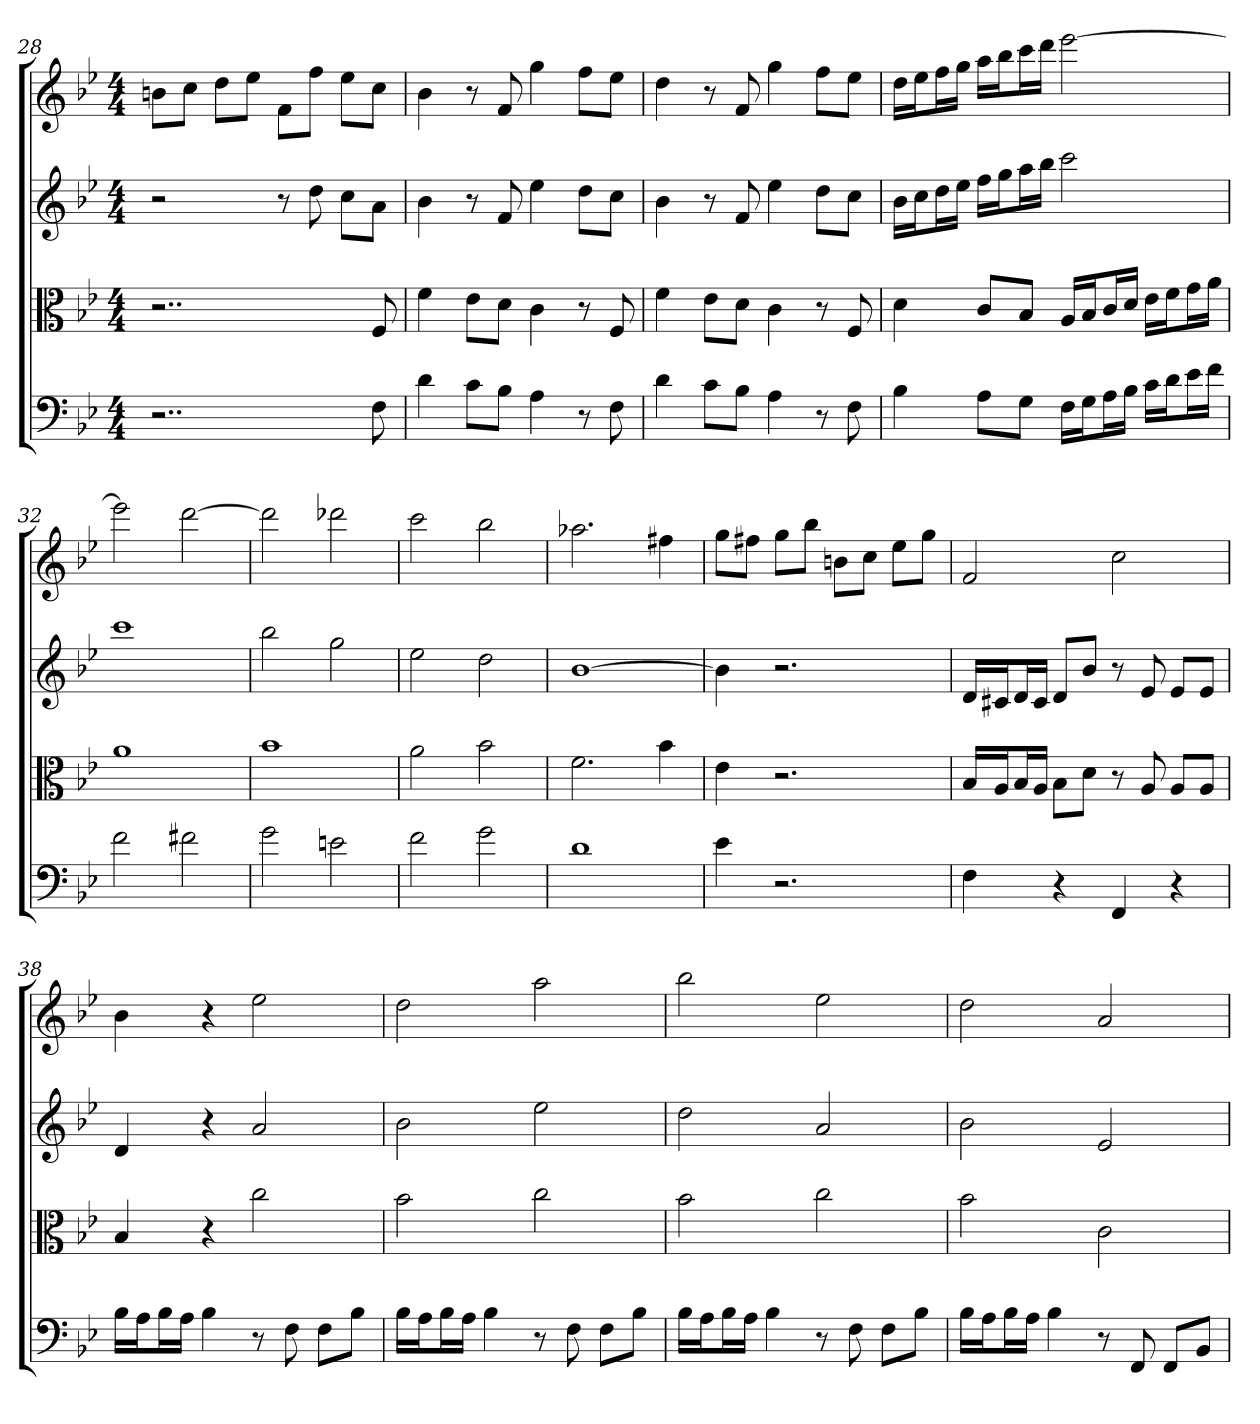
**kern	**kern	**kern	**kern
*part4	*part3	*part2	*part1
*staff4	*staff3	*staff2	*staff1
*clefF4	*clefC3	*	*
*k[b-e-]	*k[b-e-]	*k[b-e-]	*k[b-e-]
*g:	*g:	*g:	*g:
*M4/4	*M4/4	*M4/4	*M4/4
=28	=28	=28	=28
2..r	2..r	2r	8bnL
.	.	.	8ccJ
.	.	.	8ddL
.	.	.	8ee-J
.	.	8r	8fL
.	.	8dd	8ffJ
.	.	8ccL	8ee-L
8F	8F	8aJ	8ccJ
=29	=29	=29	=29
4d	4f	4b-	4b-
8c\L	8e-\L	8r	8r
8B-\J	8d\J	8f	8f
4A	4c	4ee-	4gg
8r	8r	8ddL	8ffL
8F	8F	8ccJ	8ee-J
=30	=30	=30	=30
4d	4f	4b-	4dd
8c\L	8e-\L	8r	8r
8B-\J	8d\J	8f	8f
4A	4c	4ee-	4gg
8r	8r	8ddL	8ffL
8F	8F	8ccJ	8ee-J
=31	=31	=31	=31
4B-	4d	16b-LL	16ddLL
.	.	16ccJ	16ee-J
.	.	16ddL	16ffL
.	.	16ee-JJ	16ggJJ
8A\L	8c/L	16ffLL	16aaLL
.	.	16ggJ	16bb-J
8G\J	8B-/J	16aaL	16cccL
.	.	16bb-JJ	16dddJJ
16F\LL	16A/LL	2ccc	[2eee-
16G\J	16B-/J	.	.
16A\L	16c/L	.	.
16B-\JJ	16d/JJ	.	.
16c\LL	16e-\LL	.	.
16d\J	16f\J	.	.
16e-\L	16g\L	.	.
16f\JJ	16a\JJ	.	.
=32	=32	=32	=32
2f	1a	1ccc	2eee-]
2f#X	.	.	[2ddd
=33	=33	=33	=33
2g	1b-	2bb-	2ddd]
2en	.	2gg	2ddd-X
=34	=34	=34	=34
2f	2a	2ee-	2ccc
2g	2b-	2dd	2bb-
=35	=35	=35	=35
1d	2.f	[1b-	2.aa-X
.	4b-	.	4ff#X
=36	=36	=36	=36
4e-	4e-	4b-]	8ggL
.	.	.	8ff#XJ
2.r	2.r	2.r	8ggL
.	.	.	8bb-J
.	.	.	8bnL
.	.	.	8ccJ
.	.	.	8ee-L
.	.	.	8ggJ
=37	=37	=37	=37
4F	16B-/LL	16dLL	2f
.	16A/J	16c#XJ	.
.	16B-/L	16dL	.
.	16A/JJ	16c#JJ	.
4r	8B-\L	8dL	.
.	8d\J	8b-J	.
4FF	8r	8r	2cc
.	8A	8e-	.
4r	8A/L	8e-L	.
.	8A/J	8e-J	.
=38	=38	=38	=38
16B-\LL	4B-	4d	4b-
16A\J	.	.	.
16B-\L	.	.	.
16A\JJ	.	.	.
4B-	4r	4r	4r
8r	2cc	2a	2ee-
8F	.	.	.
8F\L	.	.	.
8B-\J	.	.	.
=39	=39	=39	=39
16B-\LL	2b-	2b-	2dd
16A\J	.	.	.
16B-\L	.	.	.
16A\JJ	.	.	.
4B-	.	.	.
8r	2cc	2ee-	2aa
8F	.	.	.
8F\L	.	.	.
8B-\J	.	.	.
=40	=40	=40	=40
16B-\LL	2b-	2dd	2bb-
16A\J	.	.	.
16B-\L	.	.	.
16A\JJ	.	.	.
4B-	.	.	.
8r	2cc	2a	2ee-
8F	.	.	.
8F\L	.	.	.
8B-\J	.	.	.
=41	=41	=41	=41
16B-\LL	2b-	2b-	2dd
16A\J	.	.	.
16B-\L	.	.	.
16A\JJ	.	.	.
4B-	.	.	.
8r	2c	2e-	2a
8FF	.	.	.
8FF/L	.	.	.
8BB-/J	.	.	.
=	=	=	=
*-	*-	*-	*-
